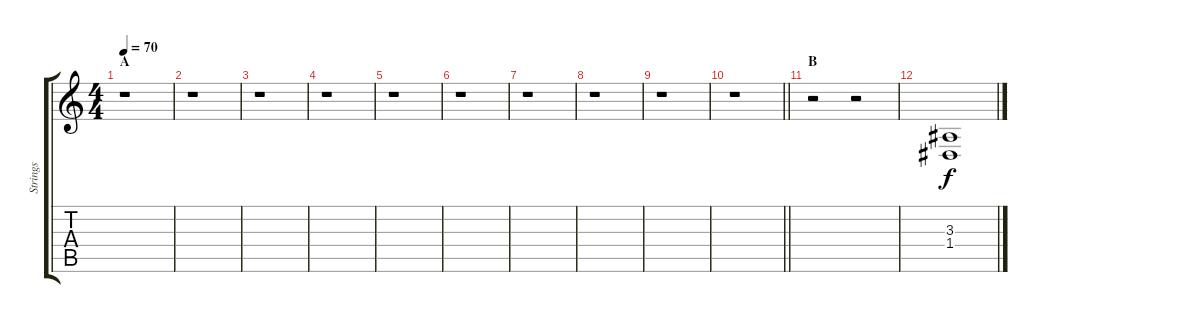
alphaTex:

\track ("Strings" "Strings") {instrument stringensemble1}
\staff {score tabs}
\tuning (E4 B3 G3 D3 A2 E2) {hide}
\ts (4 4)
\section ("" "A")
\tempo 70
\clef g2
\ks c
r.1{dy f instrument stringensemble1} |
r.1 |
r.1 |
r.1 |
r.1 |
r.1 |
r.1 |
r.1 |
r.1 |
\barLineRight lightlight
r.1 |
\section ("" "B")
r.2 r.2 |
(3.3 1.4).1
